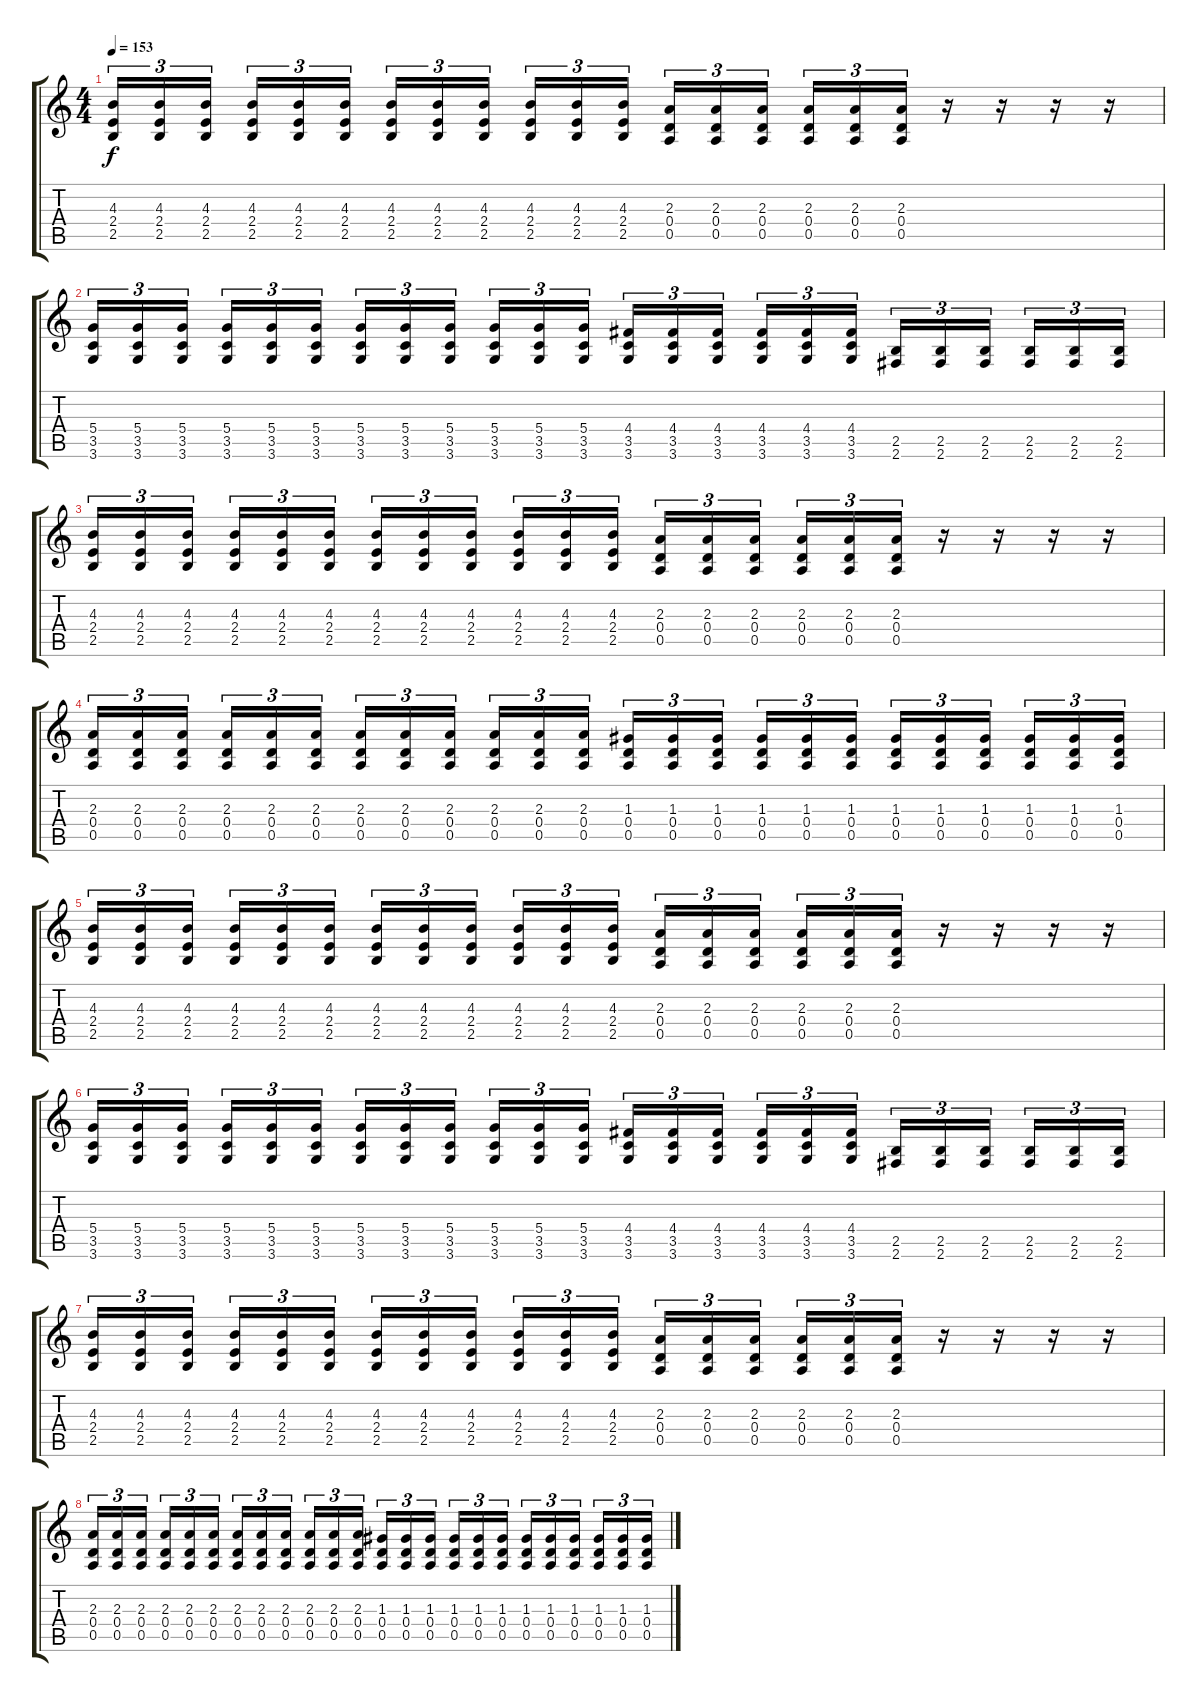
\track "" {instrument overdrivenguitar}
\staff {score tabs}
\tuning (E4 B3 G3 D3 A2 E2) {hide}
\ts (4 4)
\tempo 153
\clef g2
\ks c
(4.3 2.4 2.5).16{tu (3 2) dy f} (4.3 2.4 2.5).16{tu (3 2)} (4.3 2.4 2.5).16{tu (3 2)} (4.3 2.4 2.5).16{tu (3 2)} (4.3 2.4 2.5).16{tu (3 2)} (4.3 2.4 2.5).16{tu (3 2)} (4.3 2.4 2.5).16{tu (3 2)} (4.3 2.4 2.5).16{tu (3 2)} (4.3 2.4 2.5).16{tu (3 2)} (4.3 2.4 2.5).16{tu (3 2)} (4.3 2.4 2.5).16{tu (3 2)} (4.3 2.4 2.5).16{tu (3 2)} (2.3 0.4 0.5).16{tu (3 2)} (2.3 0.4 0.5).16{tu (3 2)} (2.3 0.4 0.5).16{tu (3 2)} (2.3 0.4 0.5).16{tu (3 2)} (2.3 0.4 0.5).16{tu (3 2)} (2.3 0.4 0.5).16{tu (3 2)} r.16 r.16 r.16 r.16 |
(5.4 3.5 3.6).16{tu (3 2)} (5.4 3.5 3.6).16{tu (3 2)} (5.4 3.5 3.6).16{tu (3 2)} (5.4 3.5 3.6).16{tu (3 2)} (5.4 3.5 3.6).16{tu (3 2)} (5.4 3.5 3.6).16{tu (3 2)} (5.4 3.5 3.6).16{tu (3 2)} (5.4 3.5 3.6).16{tu (3 2)} (5.4 3.5 3.6).16{tu (3 2)} (5.4 3.5 3.6).16{tu (3 2)} (5.4 3.5 3.6).16{tu (3 2)} (5.4 3.5 3.6).16{tu (3 2)} (4.4 3.5 3.6).16{tu (3 2)} (4.4 3.5 3.6).16{tu (3 2)} (4.4 3.5 3.6).16{tu (3 2)} (4.4 3.5 3.6).16{tu (3 2)} (4.4 3.5 3.6).16{tu (3 2)} (4.4 3.5 3.6).16{tu (3 2)} (2.5 2.6).16{tu (3 2)} (2.5 2.6).16{tu (3 2)} (2.5 2.6).16{tu (3 2)} (2.5 2.6).16{tu (3 2)} (2.5 2.6).16{tu (3 2)} (2.5 2.6).16{tu (3 2)} |
(4.3 2.4 2.5).16{tu (3 2)} (4.3 2.4 2.5).16{tu (3 2)} (4.3 2.4 2.5).16{tu (3 2)} (4.3 2.4 2.5).16{tu (3 2)} (4.3 2.4 2.5).16{tu (3 2)} (4.3 2.4 2.5).16{tu (3 2)} (4.3 2.4 2.5).16{tu (3 2)} (4.3 2.4 2.5).16{tu (3 2)} (4.3 2.4 2.5).16{tu (3 2)} (4.3 2.4 2.5).16{tu (3 2)} (4.3 2.4 2.5).16{tu (3 2)} (4.3 2.4 2.5).16{tu (3 2)} (2.3 0.4 0.5).16{tu (3 2)} (2.3 0.4 0.5).16{tu (3 2)} (2.3 0.4 0.5).16{tu (3 2)} (2.3 0.4 0.5).16{tu (3 2)} (2.3 0.4 0.5).16{tu (3 2)} (2.3 0.4 0.5).16{tu (3 2)} r.16 r.16 r.16 r.16 |
(2.3 0.4 0.5).16{tu (3 2)} (2.3 0.4 0.5).16{tu (3 2)} (2.3 0.4 0.5).16{tu (3 2)} (2.3 0.4 0.5).16{tu (3 2)} (2.3 0.4 0.5).16{tu (3 2)} (2.3 0.4 0.5).16{tu (3 2)} (2.3 0.4 0.5).16{tu (3 2)} (2.3 0.4 0.5).16{tu (3 2)} (2.3 0.4 0.5).16{tu (3 2)} (2.3 0.4 0.5).16{tu (3 2)} (2.3 0.4 0.5).16{tu (3 2)} (2.3 0.4 0.5).16{tu (3 2)} (1.3 0.4 0.5).16{tu (3 2) volume 10} (1.3 0.4 0.5).16{tu (3 2)} (1.3 0.4 0.5).16{tu (3 2)} (1.3 0.4 0.5).16{tu (3 2)} (1.3 0.4 0.5).16{tu (3 2)} (1.3 0.4 0.5).16{tu (3 2)} (1.3 0.4 0.5).16{tu (3 2)} (1.3 0.4 0.5).16{tu (3 2)} (1.3 0.4 0.5).16{tu (3 2)} (1.3 0.4 0.5).16{tu (3 2)} (1.3 0.4 0.5).16{tu (3 2)} (1.3 0.4 0.5).16{tu (3 2)} |
(4.3 2.4 2.5).16{tu (3 2) volume 14} (4.3 2.4 2.5).16{tu (3 2)} (4.3 2.4 2.5).16{tu (3 2)} (4.3 2.4 2.5).16{tu (3 2)} (4.3 2.4 2.5).16{tu (3 2)} (4.3 2.4 2.5).16{tu (3 2)} (4.3 2.4 2.5).16{tu (3 2)} (4.3 2.4 2.5).16{tu (3 2)} (4.3 2.4 2.5).16{tu (3 2)} (4.3 2.4 2.5).16{tu (3 2)} (4.3 2.4 2.5).16{tu (3 2)} (4.3 2.4 2.5).16{tu (3 2)} (2.3 0.4 0.5).16{tu (3 2)} (2.3 0.4 0.5).16{tu (3 2)} (2.3 0.4 0.5).16{tu (3 2)} (2.3 0.4 0.5).16{tu (3 2)} (2.3 0.4 0.5).16{tu (3 2)} (2.3 0.4 0.5).16{tu (3 2)} r.16 r.16 r.16 r.16 |
(5.4 3.5 3.6).16{tu (3 2)} (5.4 3.5 3.6).16{tu (3 2)} (5.4 3.5 3.6).16{tu (3 2)} (5.4 3.5 3.6).16{tu (3 2)} (5.4 3.5 3.6).16{tu (3 2)} (5.4 3.5 3.6).16{tu (3 2)} (5.4 3.5 3.6).16{tu (3 2)} (5.4 3.5 3.6).16{tu (3 2)} (5.4 3.5 3.6).16{tu (3 2)} (5.4 3.5 3.6).16{tu (3 2)} (5.4 3.5 3.6).16{tu (3 2)} (5.4 3.5 3.6).16{tu (3 2)} (4.4 3.5 3.6).16{tu (3 2)} (4.4 3.5 3.6).16{tu (3 2)} (4.4 3.5 3.6).16{tu (3 2)} (4.4 3.5 3.6).16{tu (3 2)} (4.4 3.5 3.6).16{tu (3 2)} (4.4 3.5 3.6).16{tu (3 2)} (2.5 2.6).16{tu (3 2)} (2.5 2.6).16{tu (3 2)} (2.5 2.6).16{tu (3 2)} (2.5 2.6).16{tu (3 2)} (2.5 2.6).16{tu (3 2)} (2.5 2.6).16{tu (3 2)} |
(4.3 2.4 2.5).16{tu (3 2)} (4.3 2.4 2.5).16{tu (3 2)} (4.3 2.4 2.5).16{tu (3 2)} (4.3 2.4 2.5).16{tu (3 2)} (4.3 2.4 2.5).16{tu (3 2)} (4.3 2.4 2.5).16{tu (3 2)} (4.3 2.4 2.5).16{tu (3 2)} (4.3 2.4 2.5).16{tu (3 2)} (4.3 2.4 2.5).16{tu (3 2)} (4.3 2.4 2.5).16{tu (3 2)} (4.3 2.4 2.5).16{tu (3 2)} (4.3 2.4 2.5).16{tu (3 2)} (2.3 0.4 0.5).16{tu (3 2)} (2.3 0.4 0.5).16{tu (3 2)} (2.3 0.4 0.5).16{tu (3 2)} (2.3 0.4 0.5).16{tu (3 2)} (2.3 0.4 0.5).16{tu (3 2)} (2.3 0.4 0.5).16{tu (3 2)} r.16 r.16 r.16 r.16 |
(2.3 0.4 0.5).16{tu (3 2)} (2.3 0.4 0.5).16{tu (3 2)} (2.3 0.4 0.5).16{tu (3 2)} (2.3 0.4 0.5).16{tu (3 2)} (2.3 0.4 0.5).16{tu (3 2)} (2.3 0.4 0.5).16{tu (3 2)} (2.3 0.4 0.5).16{tu (3 2)} (2.3 0.4 0.5).16{tu (3 2)} (2.3 0.4 0.5).16{tu (3 2)} (2.3 0.4 0.5).16{tu (3 2)} (2.3 0.4 0.5).16{tu (3 2)} (2.3 0.4 0.5).16{tu (3 2)} (1.3 0.4 0.5).16{tu (3 2)} (1.3 0.4 0.5).16{tu (3 2)} (1.3 0.4 0.5).16{tu (3 2)} (1.3 0.4 0.5).16{tu (3 2)} (1.3 0.4 0.5).16{tu (3 2)} (1.3 0.4 0.5).16{tu (3 2)} (1.3 0.4 0.5).16{tu (3 2)} (1.3 0.4 0.5).16{tu (3 2)} (1.3 0.4 0.5).16{tu (3 2)} (1.3 0.4 0.5).16{tu (3 2)} (1.3 0.4 0.5).16{tu (3 2)} (1.3 0.4 0.5).16{tu (3 2)}
